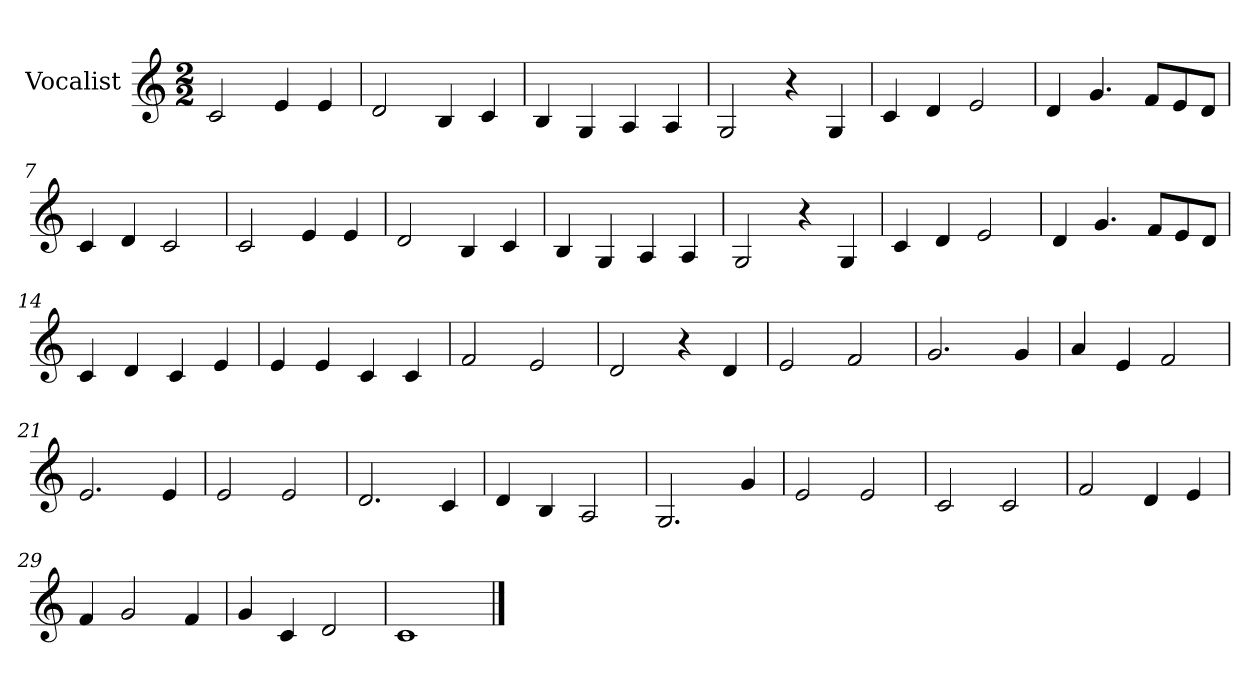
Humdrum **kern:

**kern
*part1
*staff1
*I"Vocalist
*k[]
*C:
*M2/2
=1
2c
4e
4e
=2
2d
4B
4c
=3
4B
4G
4A
4A
=4
2G
4r
4G
=5
4c
4d
2e
=6
4d
4.g
8fL
8e
8dJ
=7
4c
4d
2c
=8
2c
4e
4e
=9
2d
4B
4c
=10
4B
4G
4A
4A
=11
2G
4r
4G
=12
4c
4d
2e
=13
4d
4.g
8fL
8e
8dJ
=14
4c
4d
4c
4e
=15
4e
4e
4c
4c
=16
2f
2e
=17
2d
4r
4d
=18
2e
2f
=19
2.g
4g
=20
4a
4e
2f
=21
2.e
4e
=22
2e
2e
=23
2.d
4c
=24
4d
4B
2A
=25
2.G
4g
=26
2e
2e
=27
2c
2c
=28
2f
4d
4e
=29
4f
2g
4f
=30
4g
4c
2d
=31
1c
==
*-
